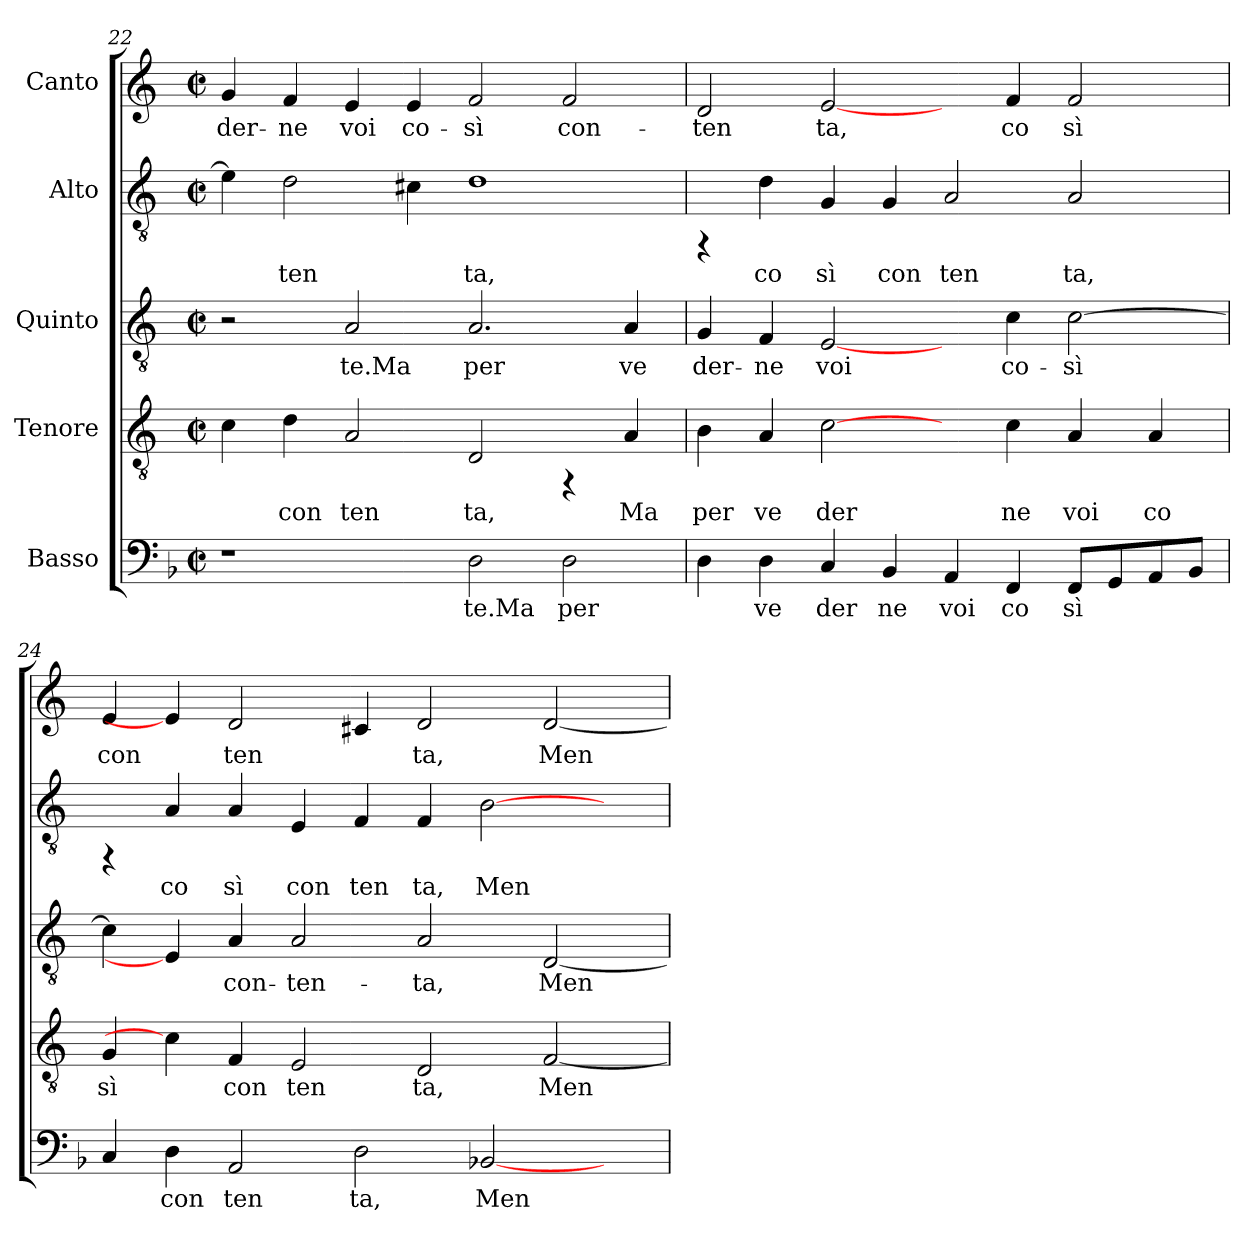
**kern	**text	**kern	**text	**kern	**text	**kern	**text	**kern	**text
*part5	*part5	*part4	*part4	*part3	*part3	*part2	*part2	*part1	*part1
*staff5	*staff5	*staff4	*staff4	*staff3	*staff3	*staff2	*staff2	*staff1	*staff1
*I"Basso	*	*I"Tenore	*	*I"Quinto	*	*I"Alto	*	*I"Canto	*
*clefF4	*	*clefGv2	*	*clefGv2	*	*clefGv2	*	*clefG2	*
*	*	*ITrd-3c-5	*	*ITrd-3c-5	*	*ITrd-3c-5	*	*ITrd-3c-5	*
*k[b-]	*	*k[b-]	*	*k[b-]	*	*k[b-]	*	*k[b-]	*
*F:	*	*F:	*	*F:	*	*F:	*	*F:	*
*M2/2	*	*M2/2	*	*M2/2	*	*M2/2	*	*M2/2	*
*met(c|)	*	*met(c|)	*	*met(c|)	*	*met(c|)	*	*met(c|)	*
=22	=22	=22	=22	=22	=22	=22	=22	=22	=22
!	!	!	!LO:LY:b:cj	!	!	!	!LO:LY:b:cj	!	!LO:LY:b:cj
1r	.	4f\	.	2r	.	4a\]	.	4cc/	-der-
!	!	!	!LO:LY:b:cj	!	!	!	!LO:LY:b:cj	!	!LO:LY:b:cj
.	.	4g\	con	.	.	2g\	ten	4b-/	-ne
!	!	!	!LO:LY:b:cj	!	!LO:LY:b:cj	!	!	!	!LO:LY:b:cj
.	.	2d/	ten	2d/	te.Ma	.	.	4a/	voi
!	!	!	!	!	!	!	!LO:LY:b:cj	!	!LO:LY:b:cj
.	.	.	.	.	.	4f#\	.	4a/	co-
!	!LO:LY:b:cj	!	!LO:LY:b:cj	!	!LO:LY:b:cj	!	!LO:LY:b:cj	!	!LO:LY:b:cj
2D\	te.Ma	2G/	ta,	2.d/	per	1g	ta,	2b-/	-sì
!	!LO:LY:b:cj	!	!	!	!	!	!	!	!LO:LY:b:cj
2D\	per	4rFF	.	.	.	.	.	2b-/	con-
!	!	!	!LO:LY:b:cj	!	!LO:LY:b:cj	!	!	!	!
.	.	4d/	Ma	4d/	ve	.	.	.	.
!!LO:LB:g=z
=23	=23	=23	=23	=23	=23	=23	=23	=23	=23
!	!LO:LY:b:cj	!	!LO:LY:b:cj	!	!LO:LY:b:cj	!	!	!	!LO:LY:b:cj
4D\	.	4e\	per	4c/	der-	4rFF	.	2g/	-ten
!	!LO:LY:b:cj	!	!LO:LY:b:cj	!	!LO:LY:b:cj	!	!LO:LY:b:cj	!	!
4D\	ve	4d/	ve	4B-/	-ne	4g\	co	.	.
!	!LO:LY:b:cj	!	!LO:LY:b:cj	!	!LO:LY:b:cj	!	!LO:LY:b:cj	!	!LO:LY:b:cj
4C/	der	[2f\	der	[2A/	voi	4c/	sì	[2a/	ta,
!	!LO:LY:b:cj	!	!	!	!	!	!LO:LY:b:cj	!	!
4BB-/	ne	.	.	.	.	4c/	con	.	.
!	!LO:LY:b:cj	!	!	!	!	!	!LO:LY:b:cj	!	!
4AA/	voi	4ryy	.	4ryy	.	2d/	ten	4ryy	.
!	!LO:LY:b:cj	!	!LO:LY:b:cj	!	!LO:LY:b:cj	!	!	!	!LO:LY:b:cj
4FF/	co	4f\	ne	4f\	co-	.	.	4b-/	co
!	!LO:LY:b:cj	!	!LO:LY:b:cj	!	!LO:LY:b:cj	!	!LO:LY:b:cj	!	!LO:LY:b:cj
8FF/L	sì	4d/	voi	[>2f\	-sì	2d/	ta,	2b-/	sì
!	!LO:LY:b:cj	!	!	!	!	!	!	!	!
8GG/	.	.	.	.	.	.	.	.	.
!	!LO:LY:b:cj	!	!LO:LY:b:cj	!	!	!	!	!	!
8AA/	.	4d/	co	.	.	.	.	.	.
!	!LO:LY:b:cj	!	!	!	!	!	!	!	!
8BB-/J	.	.	.	.	.	.	.	.	.
=24	=24	=24	=24	=24	=24	=24	=24	=24	=24
!	!LO:LY:b:cj	!	!LO:LY:b:cj	!	!LO:LY:b:cj	!	!	!	!LO:LY:b:cj
4C/	.	4c/	sì	4f\]	.	4rFF	.	4a/	con
!	!LO:LY:b:cj	!	!	!	!	!	!LO:LY:b:cj	!	!
4D\	con	4f\]	.	4A/]	.	4d/	co	4a/]	.
!	!LO:LY:b:cj	!	!LO:LY:b:cj	!	!LO:LY:b:cj	!	!LO:LY:b:cj	!	!LO:LY:b:cj
2AA/	ten	4B-/	con	4d/	con-	4d/	sì	2g/	ten
!	!	!	!LO:LY:b:cj	!	!LO:LY:b:cj	!	!LO:LY:b:cj	!	!
.	.	2A/	ten	2d/	-ten-	4A/	con	.	.
!	!LO:LY:b:cj	!	!	!	!	!	!LO:LY:b:cj	!	!LO:LY:b:cj
2D\	ta,	.	.	.	.	4B-/	ten	4f#/	.
!	!	!	!LO:LY:b:cj	!	!LO:LY:b:cj	!	!LO:LY:b:cj	!	!LO:LY:b:cj
.	.	2G/	ta,	2d/	-ta,	4B-/	ta,	2g/	ta,
!	!LO:LY:b:cj	!	!	!	!	!	!LO:LY:b:cj	!	!
[<2BB-X/	Men	.	.	.	.	[>2e\	Men	.	.
!	!	!	!LO:LY:b:cj	!	!LO:LY:b:cj	!	!	!	!LO:LY:b:cj
.	.	[<2B-/	Men	[<2G/	Men-	.	.	[<2g/	Men
4ryy	.	.	.	.	.	4ryy	.	.	.
=	=	=	=	=	=	=	=	=	=
*-	*-	*-	*-	*-	*-	*-	*-	*-	*-
